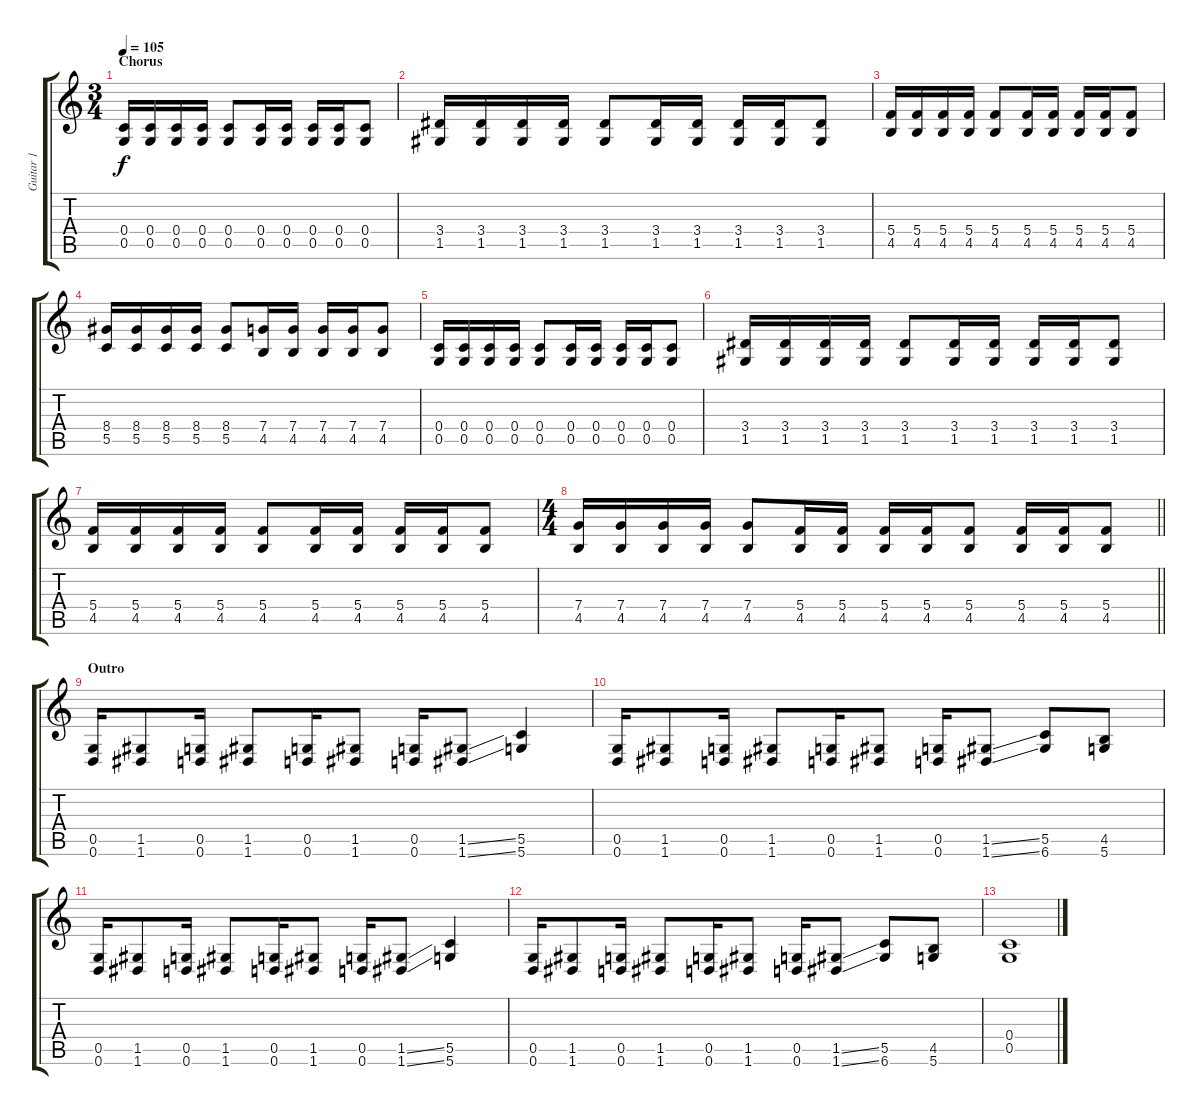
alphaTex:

\track ("Guitar 1" "Guitar 1") {instrument overdrivenguitar}
\staff {score tabs}
\tuning (D4 A3 F3 C3 G2 D2) {hide}
\ts (3 4)
\section ("" "Chorus")
\tempo 105
\clef g2
\ks c
(0.4 0.5).16{dy f} (0.4 0.5).16 (0.4 0.5).16 (0.4 0.5).16 (0.4 0.5).8 (0.4 0.5).16 (0.4 0.5).16 (0.4 0.5).16 (0.4 0.5).16 (0.4 0.5).8 |
(3.4 1.5).16 (3.4 1.5).16 (3.4 1.5).16 (3.4 1.5).16 (3.4 1.5).8 (3.4 1.5).16 (3.4 1.5).16 (3.4 1.5).16 (3.4 1.5).16 (3.4 1.5).8 |
(5.4 4.5).16 (5.4 4.5).16 (5.4 4.5).16 (5.4 4.5).16 (5.4 4.5).8 (5.4 4.5).16 (5.4 4.5).16 (5.4 4.5).16 (5.4 4.5).16 (5.4 4.5).8 |
(8.4 5.5).16 (8.4 5.5).16 (8.4 5.5).16 (8.4 5.5).16 (8.4 5.5).8 (7.4 4.5).16 (7.4 4.5).16 (7.4 4.5).16 (7.4 4.5).16 (7.4 4.5).8 |
(0.4 0.5).16 (0.4 0.5).16 (0.4 0.5).16 (0.4 0.5).16 (0.4 0.5).8 (0.4 0.5).16 (0.4 0.5).16 (0.4 0.5).16 (0.4 0.5).16 (0.4 0.5).8 |
(3.4 1.5).16 (3.4 1.5).16 (3.4 1.5).16 (3.4 1.5).16 (3.4 1.5).8 (3.4 1.5).16 (3.4 1.5).16 (3.4 1.5).16 (3.4 1.5).16 (3.4 1.5).8 |
(5.4 4.5).16 (5.4 4.5).16 (5.4 4.5).16 (5.4 4.5).16 (5.4 4.5).8 (5.4 4.5).16 (5.4 4.5).16 (5.4 4.5).16 (5.4 4.5).16 (5.4 4.5).8 |
\ts (4 4)
\barLineRight lightlight
(7.4 4.5).16 (7.4 4.5).16 (7.4 4.5).16 (7.4 4.5).16 (7.4 4.5).8 (5.4 4.5).16 (5.4 4.5).16 (5.4 4.5).16 (5.4 4.5).16 (5.4 4.5).8 (5.4 4.5).16 (5.4 4.5).16 (5.4 4.5).8 |
\section ("" "Outro")
(0.5 0.6).16 (1.5 1.6).8 (0.5 0.6).16 (1.5 1.6).8 (0.5 0.6).16 (1.5 1.6).8 (0.5 0.6).16 (1.5{ss} 1.6{ss}).8 (5.5 5.6).4 |
(0.5 0.6).16 (1.5 1.6).8 (0.5 0.6).16 (1.5 1.6).8 (0.5 0.6).16 (1.5 1.6).8 (0.5 0.6).16 (1.5{ss} 1.6{ss}).8 (5.5 6.6).8 (4.5 5.6).8 |
(0.5 0.6).16 (1.5 1.6).8 (0.5 0.6).16 (1.5 1.6).8 (0.5 0.6).16 (1.5 1.6).8 (0.5 0.6).16 (1.5{ss} 1.6{ss}).8 (5.5 5.6).4 |
(0.5 0.6).16 (1.5 1.6).8 (0.5 0.6).16 (1.5 1.6).8 (0.5 0.6).16 (1.5 1.6).8 (0.5 0.6).16 (1.5{ss} 1.6{ss}).8 (5.5 6.6).8 (4.5 5.6).8 |
(0.4 0.5).1
